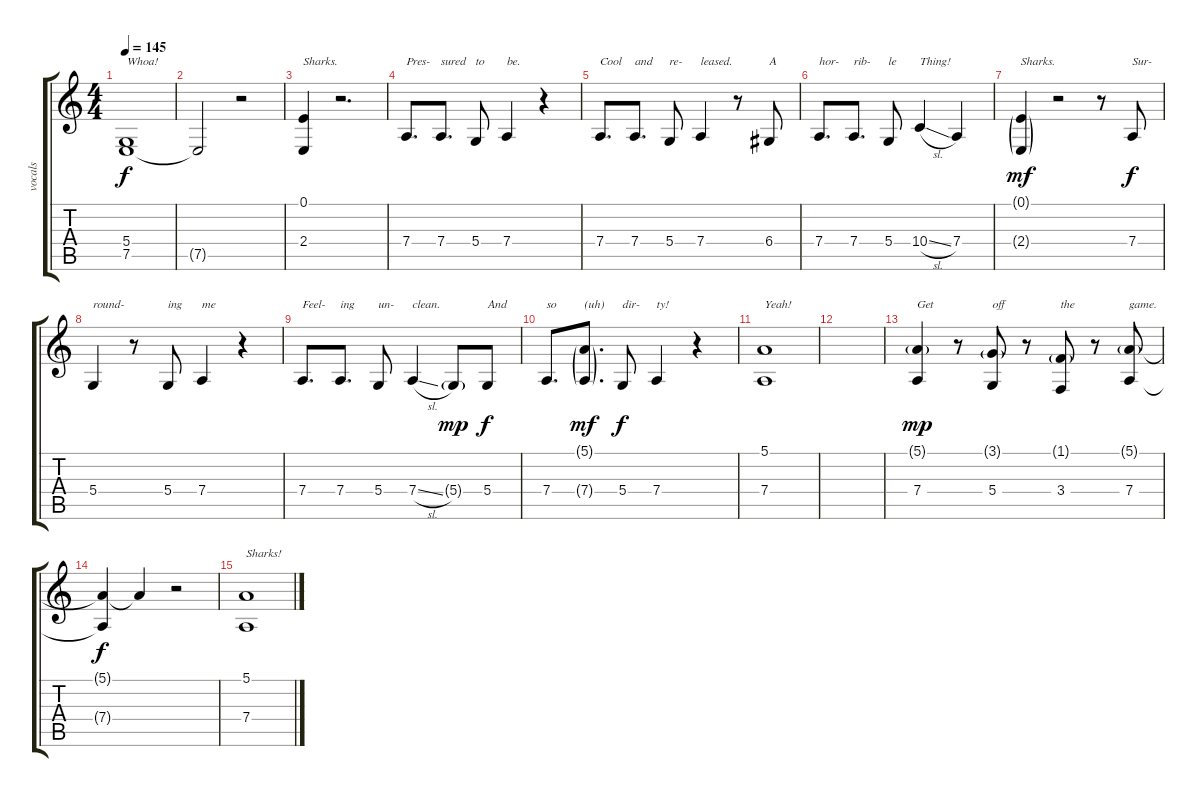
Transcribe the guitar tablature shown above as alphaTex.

\track ("vocals" "vocals") {instrument lead1square}
\staff {score tabs}
\tuning (E4 B3 G3 D3 A2 E2) {hide}
\ts (4 4)
\tempo 145
\clef g2
\ks c
(5.4{t} 7.5).1{txt "Whoa!" dy f} |
7.5{t}.2 r.2 |
(0.1 2.4).4{txt "Sharks."} r.2{d} |
7.4.8{d txt "Pres-"} 7.4.8{d txt "sured"} 5.4.8{txt "to"} 7.4.4{txt "be."} r.4 |
7.4.8{d txt "Cool"} 7.4.8{d txt "and"} 5.4.8{txt "re-"} 7.4.4{txt "leased."} r.8 6.4.8{txt "A"} |
7.4.8{d txt "hor-"} 7.4.8{d txt "rib-"} 5.4.8{txt "le"} 10.4{sl}.4{txt "Thing!"} 7.4.4 |
(0.1{g} 2.4{g}).4{txt "Sharks." dy mf} r.2 r.8 7.4.8{txt "Sur-" dy f} |
5.4.4{txt "round-"} r.8 5.4.8{txt "ing"} 7.4.4{txt "me"} r.4 |
7.4.8{d txt "Feel-"} 7.4.8{d txt "ing"} 5.4.8{txt "un-"} 7.4{sl}.4{txt "clean."} 5.4{g}.8{dy mp} 5.4.8{txt "And" dy f} |
7.4.8{d txt "so"} (5.1{g} 7.4{g}).8{d txt "(uh)" dy mf} 5.4.8{txt "dir-" dy f} 7.4.4{txt "ty!"} r.4 |
(5.1 7.4).1{txt "Yeah!"} |
|
(5.1{g} 7.4).4{txt "Get" dy mp} r.8 (3.1{g} 5.4).8{txt "off"} r.8 (1.1{g} 3.4).8{txt "the"} r.8 (5.1{g} 7.4).8{txt "game."} |
(5.1{t} 7.4{t}).4{dy f} 5.1{t}.4 r.2 |
(5.1 7.4).1{txt "Sharks!"}
